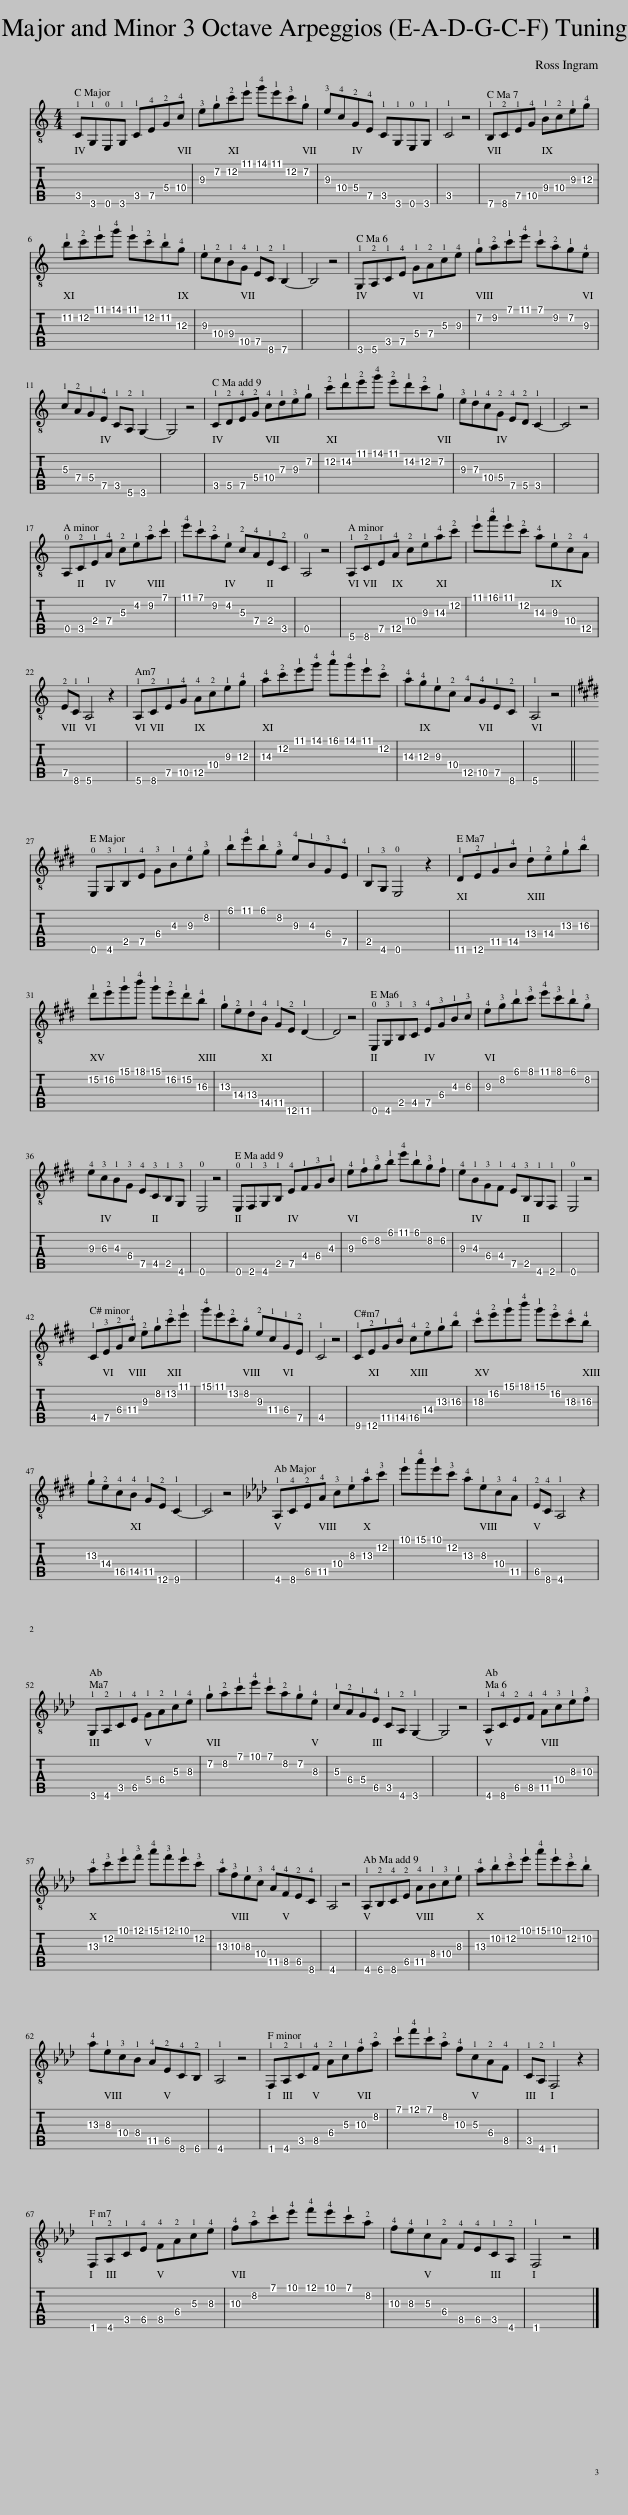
X:1
%%score { 1 | 2 }
L:1/8
M:4/4
I:linebreak $
K:C
V:1 treble-8
V:2 tab stafflines=6 strings="E2,A2,D3,G3,C4,F4 nostems "
V:1
 !1!C!1!G,!0!E,!1!G, !1!C!4!E!2!G!4!c | !3!e!1!g!2!c'!1!e' !4!g'!1!e'!3!c'!1!g | !3!e!4!c!2!G!4!E !1!C!1!G,!0!E,!1!G, | !1!C4 z4 | !1!B,!2!C!1!E!4!G !1!B!2!c!1!e!4!g |$ %5
 !1!b!2!c'!1!e'!4!g' !1!e'!2!c'!1!b!4!g | !1!e!2!c!1!B!4!G !1!E!2!C !1!B,2- | B,4 z4 | !1!G,!2!A,!1!C!4!E !1!G!2!A!1!c!4!e | !1!g!2!a!1!c'!4!e' !1!c'!2!a!1!g!4!e |$ %10
 !1!c!2!A!1!G!4!E !1!C!2!A, !1!G,2- | G,4 z4 | !1!C!2!D!4!E!2!G !4!c!1!d!3!e!1!g | !2!c'!1!d'!2!e'!4!g' !2!e'!1!d'!2!c'!1!g | !3!e!1!d!4!c!2!G !4!E!2!D !1!C2- | %15
 C4 z4 |$ !0!A,!2!C!1!E!4!A !2!c!1!e!2!a!1!c' | !4!e'!1!c'!2!a!1!e !2!c!4!A!1!E!2!C | !0!A,4 z4 | !1!A,!2!C!1!E!4!A !2!c!1!e!4!a!2!c' | %20
 !1!e'!4!a'!1!e'!2!c' !4!a!1!e!2!c!4!A |$ !2!E!1!C !1!A,4 z2 | !1!A,!2!C!1!E!4!G !4!A!2!c!1!e!4!g | !4!a!2!c'!1!e'!4!g' !4!a'!4!g'!1!e'!2!c' | !4!a!4!g!1!e!2!c !4!A!4!G!1!E!2!C | %25
 !1!A,4 z4 ||$[K:E] !0!E,!3!G,!1!B,!4!E !3!G!1!B!4!e!3!g | !1!b!4!e'!1!b!3!g !4!e!1!B!3!G!4!E | !1!B,!3!G, !0!E,4 z2 | !1!D!2!E!1!G!4!B !1!d!2!e!1!g!4!b |$ %30
 !1!d'!2!e'!1!g'!4!b' !1!g'!2!e'!1!d'!4!b | !1!g!2!e!1!d!4!B !1!G!2!E !1!D2- | D4 z4 | !0!E,!3!G,!1!B,!3!C !4!E!3!G!1!B!3!c | !4!e!3!g!1!b!3!c' !4!e'!3!c'!1!b!3!g |$ %35
 !4!e!3!c!1!B!3!G !4!E!3!C!1!B,!3!G, | !0!E,4 z4 | !0!E,!1!F,!3!G,!1!B, !4!E!1!F!3!G!1!B | !4!e!1!f!3!g!1!b !4!e'!1!b!3!g!1!f | !4!e!1!B!3!G!1!F !4!E!3!B,!1!G,!1!F, | %40
 !0!E,4 z4 |$ !1!C!3!E!2!G!4!c !2!e!1!g!2!c'!1!e' | !4!g'!1!e'!2!c'!4!g !2!e!1!c!1!G!2!E | !1!C4 z4 | !1!C!2!E!1!G!4!B !4!c!2!e!1!g!4!b | %45
 !4!c'!2!e'!1!g'!4!b' !1!g'!2!e'!4!c'!4!b |$ !1!g!2!e!4!c!4!B !1!G!2!E !1!C2- | C4 z4 |[K:Ab] !1!A,!4!C!2!E!4!A !3!c!1!e!4!a!3!c' | !1!e'!4!a'!1!e'!3!c' !4!a!1!e!3!c!4!A | %50
 !2!E!4!C !1!A,4 z2 |$ !1!G,!2!A,!1!C!4!E !1!G!2!A!1!c!4!e | !1!g!2!a!1!c'!4!e' !1!c'!2!a!1!g!4!e | !1!c!2!A!1!G!4!E !1!C!2!A, !1!G,2- | G,4 z4 | %55
 !1!A,!4!C!2!E!4!F !4!A!3!c!1!e!3!f |$ !4!a!3!c'!1!e'!3!f' !4!a'!3!f'!1!e'!3!c' | !4!a!3!f!1!e!3!c !4!A!4!F!2!E!4!C | A,4 z4 | !1!A,!2!B,!4!C!2!E !4!A!1!B!3!c!1!e | %60
 !4!a!1!b!3!c'!1!e' !4!a'!1!e'!3!c'!1!b |$ !4!a!1!e!3!c!1!B !4!A!2!E!4!C!2!B, | !1!A,4 z4 | !1!F,!2!A,!1!C!4!F !2!A!1!c!4!f!2!a | !1!c'!4!f'!1!c'!2!a !4!f!1!c!2!A!4!F | %65
 !1!C!2!A, !1!F,4 z2 |$ !1!F,!2!A,!1!C!4!E !4!F!2!A!1!c!4!e | !4!f!2!a!1!c'!4!e' !4!f'!4!e'!1!c'!2!a | !4!f!4!e!1!c!2!A !4!F!4!E!1!C!2!A, | !1!F,4 z4 |] %70
V:2
 !5!C, !6!G,, !6!E,, !6!G,, !5!C, !5!E, !4!G, !4!C | !3!E !2!G !2!c !1!e !1!g !1!e !2!c !2!G | !3!E !4!C !4!G, !5!E, !5!C, !6!G,, !6!E,, !6!G,, | !5!C,4 x4 | !6!B,, !6!C, !5!E, !5!G, !4!B, !4!C !3!E !3!G |$ %5
 !2!B !2!c !1!e !1!g !1!e !2!c !2!B !3!G | !3!E !4!C !4!B, !5!G, !5!E, !6!C, !6!B,,2- | !6!B,,4 x4 | !6!G,, !6!A,, !5!C, !5!E, !4!G, !4!A, !3!C !3!E | !2!G !2!A !1!c !1!e !1!c !2!A !2!G !3!E |$ %10
 !3!C !4!A, !4!G, !5!E, !5!C, !6!A,, !6!G,,2- | !6!G,,4 x4 | !5!C, !5!D, !5!E, !4!G, !4!C !3!D !3!E !2!G | !2!c !2!d !1!e !1!g !1!e !2!d !2!c !2!G | !3!E !3!D !4!C !4!G, !5!E, !5!D, !5!C,2- | %15
 !5!C,4 x4 |$ !5!A,, !5!C, !4!E, !4!A, !3!C !2!E !2!A !1!c | !1!e !1!c !2!A !2!E !3!C !4!A, !4!E, !5!C, | !5!A,,4 x4 | !6!A,, !6!C, !5!E, !5!A, !4!C !3!E !3!A !2!c | %20
 !1!e !1!a !1!e !2!c !3!A !3!E !4!C !5!A, |$ !5!E, !6!C, !6!A,,4 x2 | !6!A,, !6!C, !5!E, !5!G, !5!A, !4!C !3!E !3!G | !3!A !2!c !1!e !1!g !1!a !1!g !1!e !2!c | !3!A !3!G !3!E !4!C !5!A, !5!G, !5!E, !6!C, | %25
 !6!A,,4 x4 ||$[K:E] !6!E,, !6!G,, !5!B,, !5!E, !4!G, !3!B, !3!E !2!G | !1!B !1!e !1!B !2!G !3!E !3!B, !4!G, !5!E, | !5!B,, !6!G,, !6!E,,4 x2 | !6!D, !6!E, !5!G, !5!B, !4!D !4!E !3!G !3!B |$ %30
 !2!d !2!e !1!g !1!b !1!g !2!e !2!d !3!B | !3!G !4!E !4!D !5!B, !5!G, !6!E, !6!D,2- | !6!D,4 x4 | !6!E,, !6!G,, !5!B,, !5!C, !5!E, !4!G, !3!B, !3!C | !3!E !2!G !1!B !1!c !1!e !1!c !1!B !2!G |$ %35
 !3!E !3!C !3!B, !4!G, !5!E, !5!C, !5!B,, !6!G,, | !6!E,,4 x4 | !6!E,, !6!F,, !6!G,, !5!B,, !5!E, !4!F, !4!G, !3!B, | !3!E !2!F !2!G !1!B !1!e !1!B !2!G !2!F | !3!E !3!B, !4!G, !4!F, !5!E, !5!B,, !6!G,, !6!F,, | %40
 !6!E,,4 x4 |$ !5!C, !5!E, !4!G, !4!C !3!E !2!G !2!c !1!e | !1!g !1!e !2!c !2!G !3!E !4!C !4!G, !5!E, | !5!C,4 x4 | !6!C, !6!E, !5!G, !5!B, !5!C !4!E !3!G !3!B | %45
 !3!c !2!e !1!g !1!b !1!g !2!e !3!c !3!B |$ !3!G !4!E !5!C !5!B, !5!G, !6!E, !6!C,2- | !6!C,4 x4 |[K:Ab] !6!A,, !6!C, !5!E, !5!A, !4!C !3!E !3!A !2!c | !1!e !1!a !1!e !2!c !3!A !3!E !4!C !5!A, | %50
 !5!E, !6!C, !6!A,,4 x2 |$ !6!G,, !6!A,, !5!C, !5!E, !4!G, !4!A, !3!C !3!E | !2!G !2!A !1!c !1!e !1!c !2!A !2!G !3!E | !3!C !4!A, !4!G, !5!E, !5!C, !6!A,, !6!G,,2- | !6!G,,4 x4 | %55
 !6!A,, !6!C, !5!E, !5!F, !5!A, !4!C !3!E !3!F |$ !3!A !2!c !1!e !1!f !1!a !1!f !1!e !2!c | !3!A !3!F !3!E !4!C !5!A, !5!F, !5!E, !6!C, | !6!A,,4 x4 | !6!A,, !6!B,, !6!C, !5!E, !5!A, !4!B, !4!C !3!E | %60
 !3!A !2!B !2!c !1!e !1!a !1!e !2!c !2!B |$ !3!A !3!E !4!C !4!B, !5!A, !5!E, !6!C, !6!B,, | !6!A,,4 x4 | !6!F,, !6!A,, !5!C, !5!F, !4!A, !3!C !3!F !2!A | !1!c !1!f !1!c !2!A !3!F !3!C !4!A, !5!F, | %65
 !5!C, !6!A,, !6!F,,4 x2 |$ !6!F,, !6!A,, !5!C, !5!E, !5!F, !4!A, !3!C !3!E | !3!F !2!A !1!c !1!e !1!f !1!e !1!c !2!A | !3!F !3!E !3!C !4!A, !5!F, !5!E, !5!C, !6!A,, | !6!F,,4 x4 |] %70
